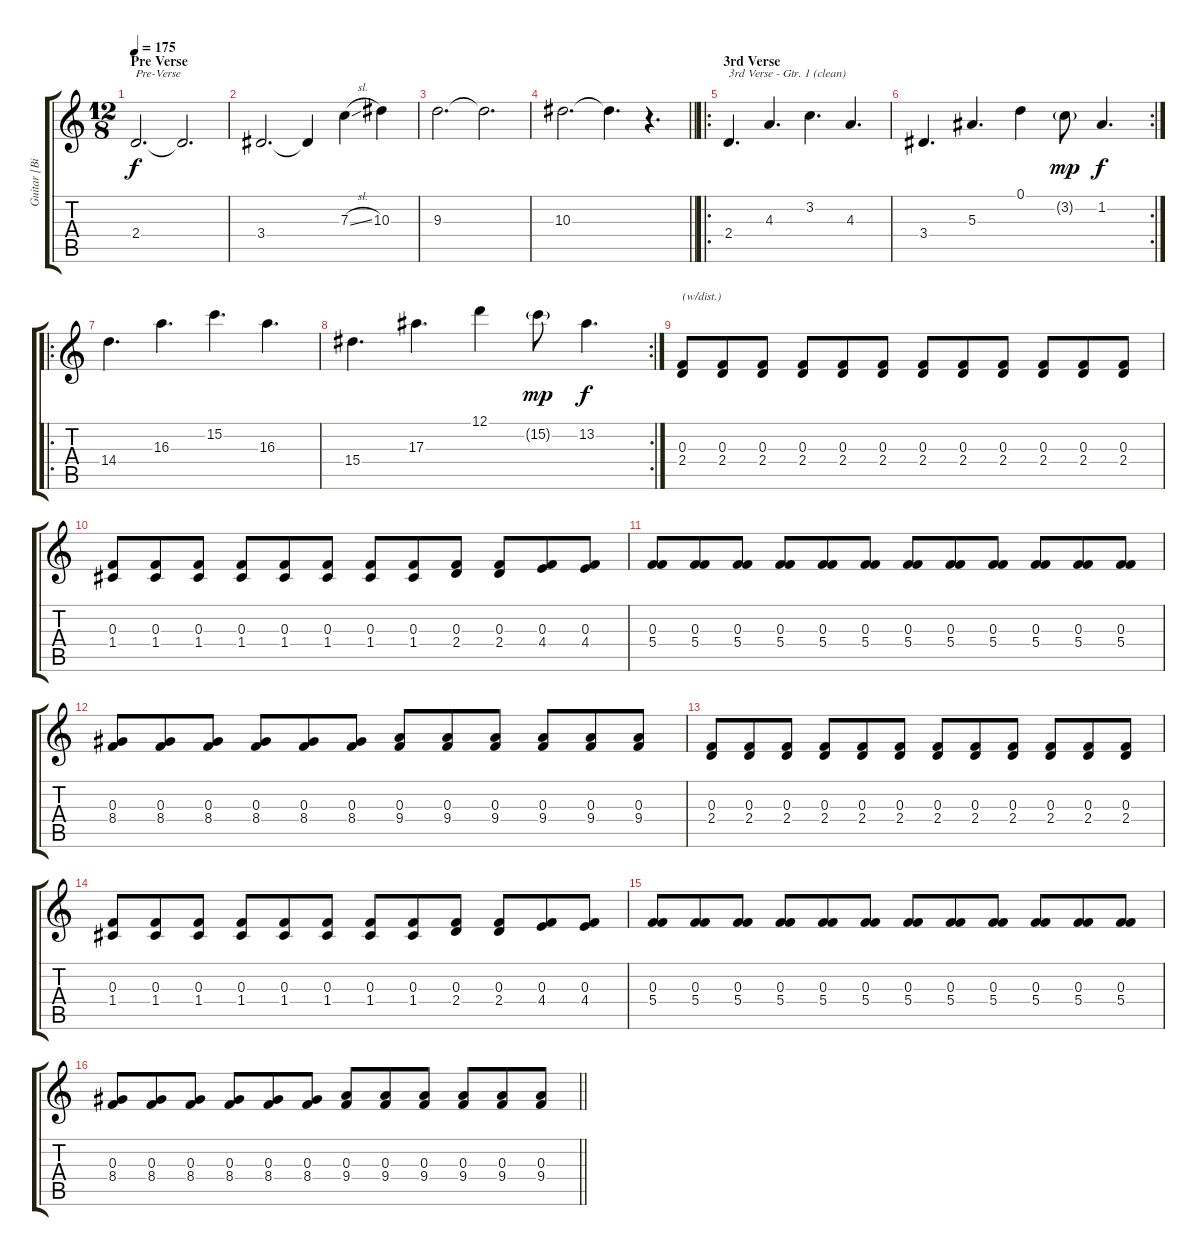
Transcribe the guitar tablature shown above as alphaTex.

\track ("Guitar [Bill Kelliher]" "Guitar [Bi") {instrument distortionguitar}
\staff {score tabs}
\tuning (D4 A3 F3 C3 G2 D2) {hide}
\ts (12 8)
\section ("" "Pre Verse")
\tempo 175
\clef g2
\ks c
2.4.2{d txt "Pre-Verse" dy f} 2.4{t}.2{d} |
3.4.2{d} 3.4{t}.4 7.3{sl}.4 10.3.4 |
9.3.2{d} 9.3{t}.2{d} |
\barLineRight lightlight
10.3.2{d} 10.3{t}.4{d} r.4{d} |
\ro
\section ("" "3rd Verse")
2.4.4{d txt "3rd Verse - Gtr. 1 (clean)" volume 10 instrument electricguitarclean} 4.3.4{d} 3.2.4{d} 4.3.4{d} |
\rc 2
3.4.4{d} 5.3.4{d} 0.1.4 3.2{g}.8{dy mp} 1.2.4{d dy f} |
\ro
14.4.4{d} 16.3.4{d} 15.2.4{d} 16.3.4{d} |
\rc 2
15.4.4{d} 17.3.4{d} 12.1.4 15.2{g}.8{dy mp} 13.2.4{d dy f} |
(0.3 2.4).8{txt "(w/dist.)" volume 13 instrument distortionguitar} (0.3 2.4).8 (0.3 2.4).8 (0.3 2.4).8 (0.3 2.4).8 (0.3 2.4).8 (0.3 2.4).8 (0.3 2.4).8 (0.3 2.4).8 (0.3 2.4).8 (0.3 2.4).8 (0.3 2.4).8 |
(0.3 1.4).8 (0.3 1.4).8 (0.3 1.4).8 (0.3 1.4).8 (0.3 1.4).8 (0.3 1.4).8 (0.3 1.4).8 (0.3 1.4).8 (0.3 2.4).8 (0.3 2.4).8 (0.3 4.4).8 (0.3 4.4).8 |
(0.3 5.4).8 (0.3 5.4).8 (0.3 5.4).8 (0.3 5.4).8 (0.3 5.4).8 (0.3 5.4).8 (0.3 5.4).8 (0.3 5.4).8 (0.3 5.4).8 (0.3 5.4).8 (0.3 5.4).8 (0.3 5.4).8 |
(0.3 8.4).8 (0.3 8.4).8 (0.3 8.4).8 (0.3 8.4).8 (0.3 8.4).8 (0.3 8.4).8 (0.3 9.4).8 (0.3 9.4).8 (0.3 9.4).8 (0.3 9.4).8 (0.3 9.4).8 (0.3 9.4).8 |
(0.3 2.4).8 (0.3 2.4).8 (0.3 2.4).8 (0.3 2.4).8 (0.3 2.4).8 (0.3 2.4).8 (0.3 2.4).8 (0.3 2.4).8 (0.3 2.4).8 (0.3 2.4).8 (0.3 2.4).8 (0.3 2.4).8 |
(0.3 1.4).8 (0.3 1.4).8 (0.3 1.4).8 (0.3 1.4).8 (0.3 1.4).8 (0.3 1.4).8 (0.3 1.4).8 (0.3 1.4).8 (0.3 2.4).8 (0.3 2.4).8 (0.3 4.4).8 (0.3 4.4).8 |
(0.3 5.4).8 (0.3 5.4).8 (0.3 5.4).8 (0.3 5.4).8 (0.3 5.4).8 (0.3 5.4).8 (0.3 5.4).8 (0.3 5.4).8 (0.3 5.4).8 (0.3 5.4).8 (0.3 5.4).8 (0.3 5.4).8 |
\barLineRight lightlight
(0.3 8.4).8 (0.3 8.4).8 (0.3 8.4).8 (0.3 8.4).8 (0.3 8.4).8 (0.3 8.4).8 (0.3 9.4).8 (0.3 9.4).8 (0.3 9.4).8 (0.3 9.4).8 (0.3 9.4).8 (0.3 9.4).8
